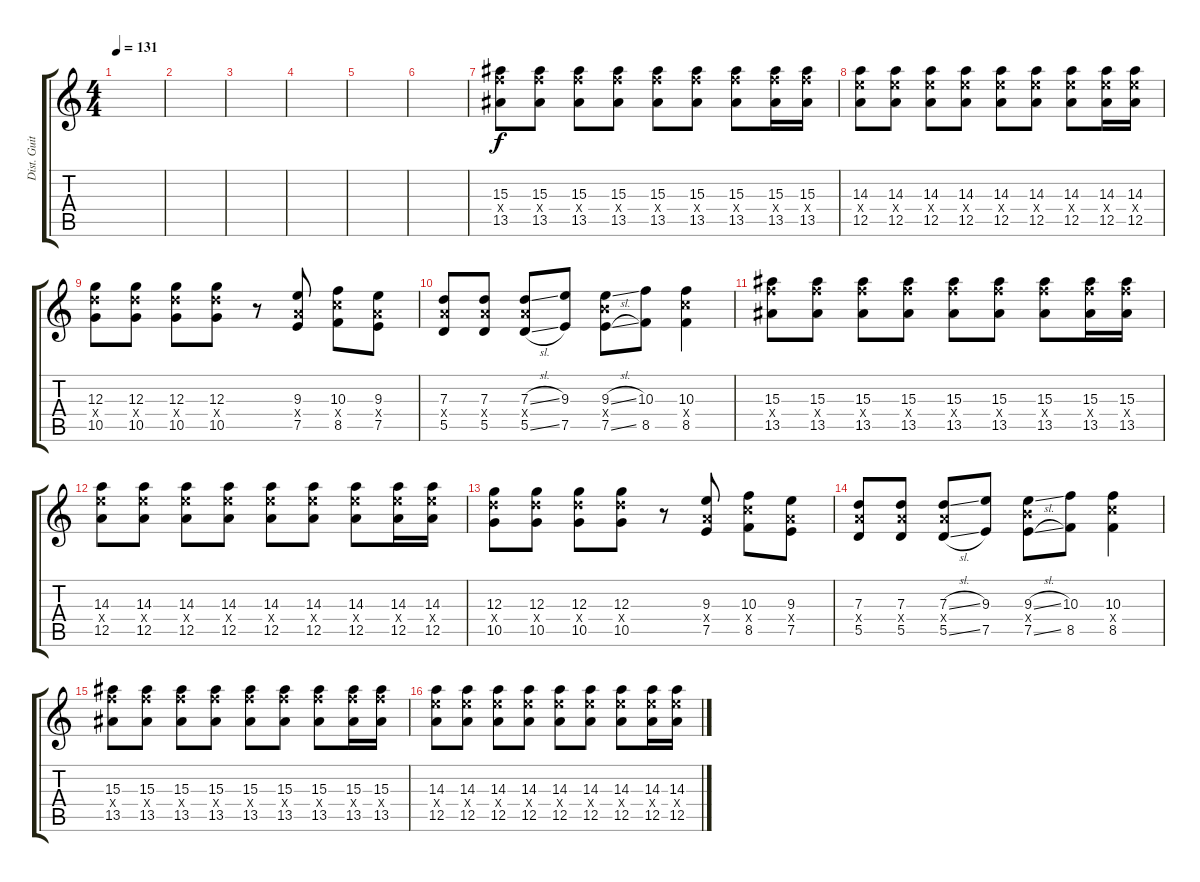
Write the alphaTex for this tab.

\track ("Dist. Guitar 3" "Dist. Guit") {instrument distortionguitar}
\staff {score tabs}
\tuning (E4 B3 G3 D3 A2 D2) {hide}
\ts (4 4)
\tempo 131
\clef g2
\ks c
|
|
|
|
|
|
(15.3 15.4{x} 13.5).8 (15.3 15.4{x} 13.5).8 (15.3 15.4{x} 13.5).8 (15.3 15.4{x} 13.5).8 (15.3 15.4{x} 13.5).8 (15.3 15.4{x} 13.5).8 (15.3 15.4{x} 13.5).8 (15.3 15.4{x} 13.5).16 (15.3 15.4{x} 13.5).16 |
(14.3 14.4{x} 12.5).8 (14.3 14.4{x} 12.5).8 (14.3 14.4{x} 12.5).8 (14.3 14.4{x} 12.5).8 (14.3 14.4{x} 12.5).8 (14.3 14.4{x} 12.5).8 (14.3 14.4{x} 12.5).8 (14.3 14.4{x} 12.5).16 (14.3 14.4{x} 12.5).16 |
(12.3 12.4{x} 10.5).8 (12.3 12.4{x} 10.5).8 (12.3 12.4{x} 10.5).8 (12.3 12.4{x} 10.5).8 r.8 (9.3 7.4{x} 7.5).8 (10.3 10.4{x} 8.5).8 (9.3 7.4{x} 7.5).8 |
(7.3 7.4{x} 5.5).8 (7.3 7.4{x} 5.5).8 (7.3{sl} 7.4{x} 5.5{sl}).8 (9.3 7.5).8 (9.3{sl} 9.4{x} 7.5{sl}).8 (10.3 8.5).8 (10.3 10.4{x} 8.5).4 |
(15.3 15.4{x} 13.5).8 (15.3 15.4{x} 13.5).8 (15.3 15.4{x} 13.5).8 (15.3 15.4{x} 13.5).8 (15.3 15.4{x} 13.5).8 (15.3 15.4{x} 13.5).8 (15.3 15.4{x} 13.5).8 (15.3 15.4{x} 13.5).16 (15.3 15.4{x} 13.5).16 |
(14.3 14.4{x} 12.5).8 (14.3 14.4{x} 12.5).8 (14.3 14.4{x} 12.5).8 (14.3 14.4{x} 12.5).8 (14.3 14.4{x} 12.5).8 (14.3 14.4{x} 12.5).8 (14.3 14.4{x} 12.5).8 (14.3 14.4{x} 12.5).16 (14.3 14.4{x} 12.5).16 |
(12.3 12.4{x} 10.5).8 (12.3 12.4{x} 10.5).8 (12.3 12.4{x} 10.5).8 (12.3 12.4{x} 10.5).8 r.8 (9.3 7.4{x} 7.5).8 (10.3 10.4{x} 8.5).8 (9.3 7.4{x} 7.5).8 |
(7.3 7.4{x} 5.5).8 (7.3 7.4{x} 5.5).8 (7.3{sl} 7.4{x} 5.5{sl}).8 (9.3 7.5).8 (9.3{sl} 9.4{x} 7.5{sl}).8 (10.3 8.5).8 (10.3 10.4{x} 8.5).4 |
(15.3 15.4{x} 13.5).8 (15.3 15.4{x} 13.5).8 (15.3 15.4{x} 13.5).8 (15.3 15.4{x} 13.5).8 (15.3 15.4{x} 13.5).8 (15.3 15.4{x} 13.5).8 (15.3 15.4{x} 13.5).8 (15.3 15.4{x} 13.5).16 (15.3 15.4{x} 13.5).16 |
(14.3 14.4{x} 12.5).8 (14.3 14.4{x} 12.5).8 (14.3 14.4{x} 12.5).8 (14.3 14.4{x} 12.5).8 (14.3 14.4{x} 12.5).8 (14.3 14.4{x} 12.5).8 (14.3 14.4{x} 12.5).8 (14.3 14.4{x} 12.5).16 (14.3 14.4{x} 12.5).16
